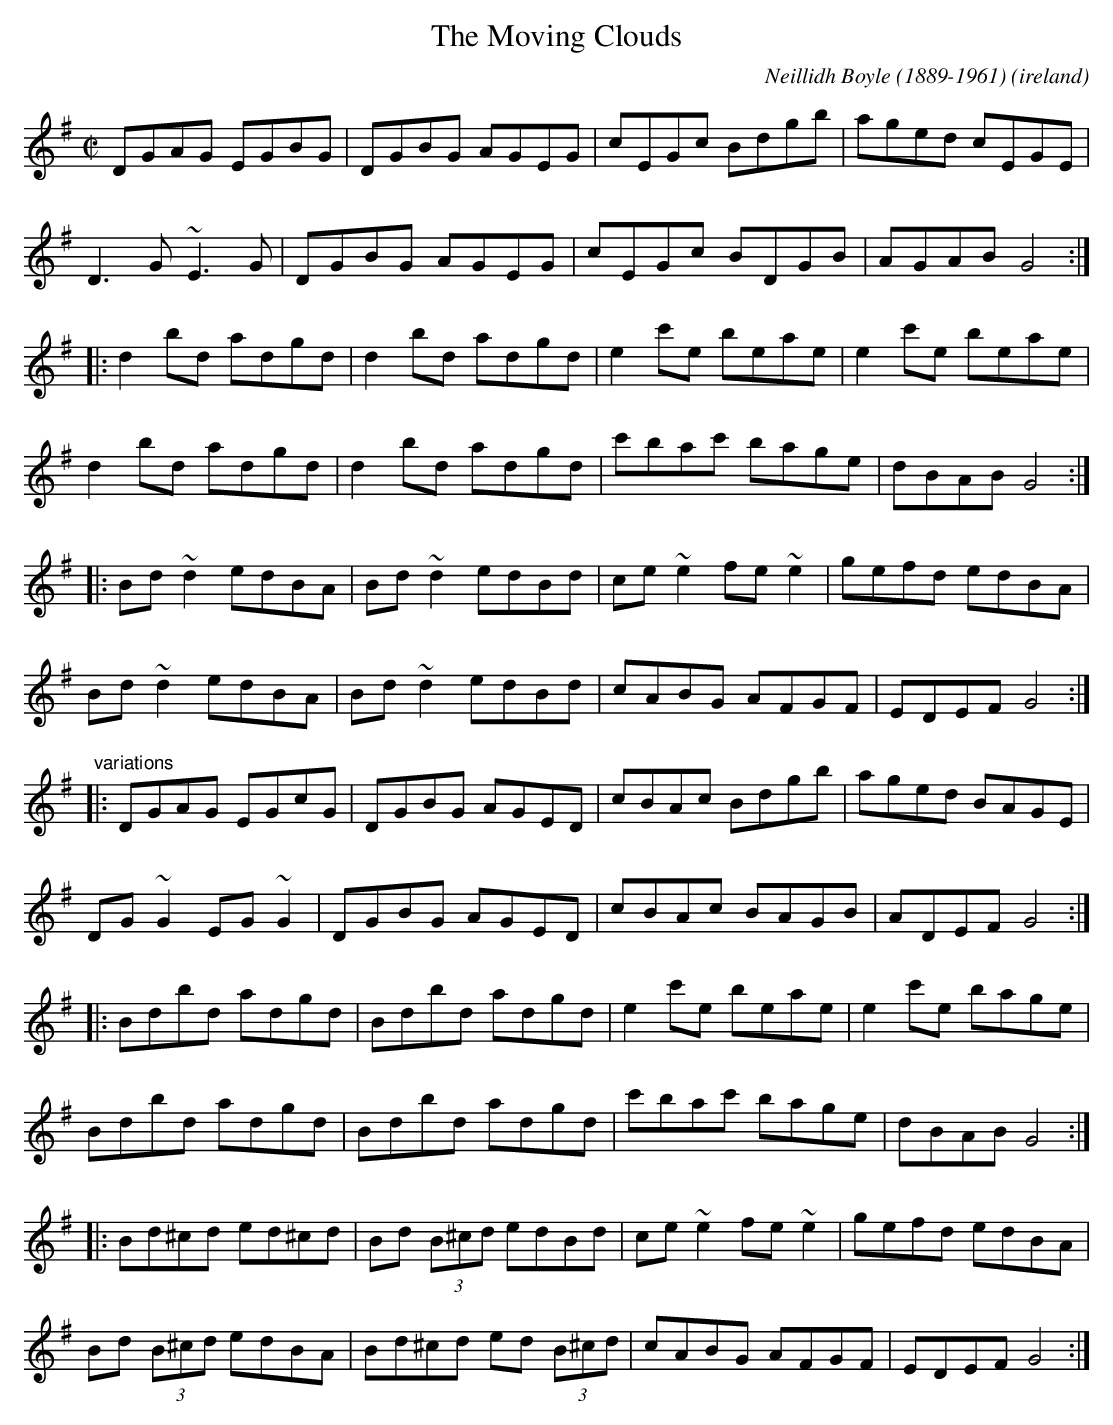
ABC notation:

X:1
T:Moving Clouds, The
O:ireland
C:Neillidh Boyle (1889-1961)
M:C|
K:G
DGAG EGBG|DGBG AGEG|cEGc Bdgb|aged cEGE|
D3G ~E3G|DGBG AGEG|cEGc BDGB|AGAB G4:|
|:d2bd adgd|d2bd adgd|e2c'e beae|e2c'e beae|
d2bd adgd|d2bd adgd|c'bac' bage|dBAB G4:|
|:Bd~d2 edBA|Bd~d2 edBd|ce~e2 fe~e2|gefd edBA|
Bd~d2 edBA|Bd~d2 edBd|cABG AFGF|EDEF G4:|
"variations"
|:DGAG EGcG|DGBG AGED|cBAc Bdgb|aged BAGE|
DG~G2 EG~G2|DGBG AGED|cBAc BAGB|ADEF G4:|
|:Bdbd adgd|Bdbd adgd|e2c'e beae|e2c'e bage|
Bdbd adgd|Bdbd adgd|c'bac' bage|dBAB G4:|
|:Bd^cd ed^cd|Bd (3B^cd edBd|ce~e2 fe~e2|gefd edBA|
Bd (3B^cd edBA|Bd^cd ed (3B^cd|cABG AFGF|EDEF G4:|
